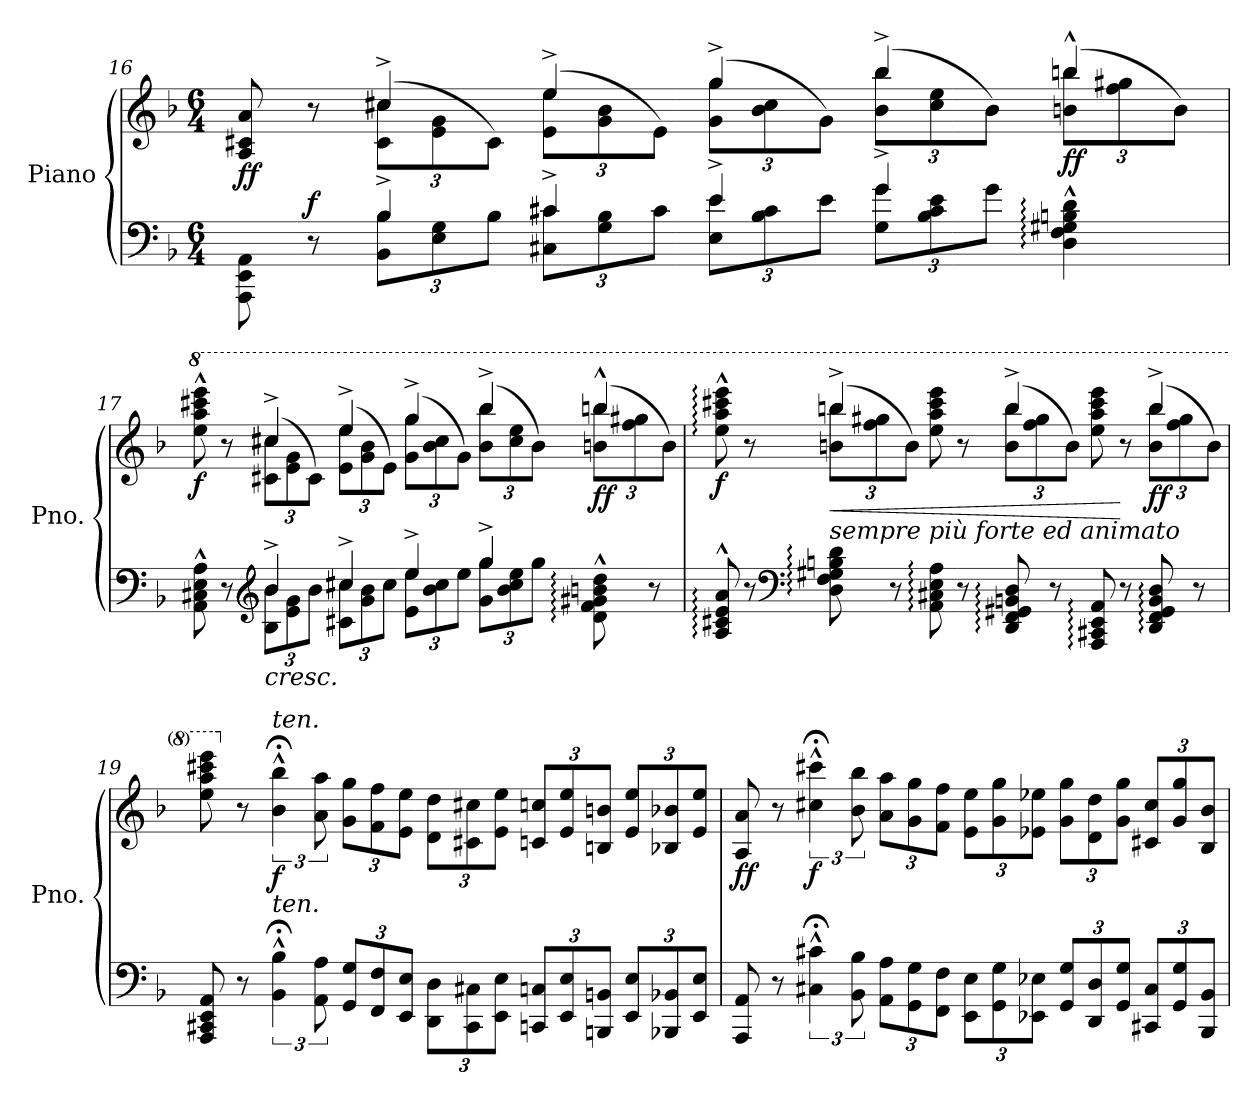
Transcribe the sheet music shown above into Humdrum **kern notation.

**kern	**kern	**dynam
*part1	*part1	*part1
*staff2	*staff1	*staff1/2
*I"Piano	*	*
*I'Pno.	*	*
*clefF4	*clefG2	*
*k[b-]	*k[b-]	*
*M6/4	*M6/4	*
*MM150	*MM150	*
=16	=16	=16
*^	*^	*
!	!	!	!	!LO:DY:b
8AAA\ 8EE\ 8AA\	4ryy	8A/ 8c#X/ 8a/	4ryy	ff
!	!	!	!	!LO:DY:a=2
8r	.	8r	.	f
*	*Xbrackettup	*	*Xbrackettup	*
*	*	*MM160	*	*
4B-^/	12BB-\ 12B-\L	(>4cc#X^/	12c#\ 12cc#\L	.
.	12E\ 12G\	.	12e\ 12g\	.
.	12B-\J	.	12c#\J)	.
4c#X^/	12C#X\ 12c#\L	(>4ee^/	12e\ 12ee\L	.
.	12G\ 12B-\	.	12g\ 12b-\	.
.	12c#\J	.	12e\J)	.
4e^/	12E\ 12e\L	(>4gg^/	12g\ 12gg\L	.
.	12B-\ 12c#\	.	12b-\ 12cc#\	.
.	12e\J	.	12g\J)	.
4g^/	12G\ 12g\L	(>4bb-^/	12b-\ 12bb-\L	.
.	12B-\ 12c#\ 12e\	.	12cc#\ 12ee\	.
.	12g\J	.	12b-\J)	.
!	!	!	!	!LO:DY:b
4D\:^^ 4F\:^^ 4G#X\:^^ 4Bn\:^^ 4d\:^^	4ryy	(>4bbn^^/	12bn\ 12bb\L	ff
.	.	.	12ff\ 12gg#X\	.
.	.	.	12b\J)	.
!!LO:LB:g=z	!!
=17	=17	=17	=17	=17
*	*	*8va	*	*
!	!	!	!	!LO:DY:b
8AA\^^ 8C#X\^^ 8E\^^ 8A\^^	4ryy	8eee\^^ 8aaa\^^ 8cccc#X\^^ 8eeee\^^	4ryy	f
8r	.	8r	.	.
*clefG2	*	*	*	*
!	!	!	!	!LO:HP:b=2
4b-^/	12B-\ 12b-\L	(>4ccc#X^/	12cc#X\ 12ccc#\L	<
.	12e\ 12g\	.	12ee\ 12gg\	.
.	12b-\J	.	12cc#\J)	.
4cc#X^/	12c#X\ 12cc#\L	(>4eee^/	12ee\ 12eee\L	.
.	12g\ 12b-\	.	12gg\ 12bb-\	.
.	12cc#\J	.	12ee\J)	.
4ee^/	12e\ 12ee\L	(>4ggg^/	12gg\ 12ggg\L	.
.	12b-\ 12cc#\	.	12bb-\ 12ccc#\	.
.	12ee\J	.	12gg\J)	.
4gg^/	12g\ 12gg\L	(>4bbb-^/	12bb-\ 12bbb-\L	.
.	12b-\ 12cc#\ 12ee\	.	12ccc#\ 12eee\	.
.	12gg\J	.	12bb-\J)	.
!	!	!	!	!LO:DY:b
8d\:^^ 8f\:^^ 8g#X\:^^ 8bn\:^^ 8dd\:^^	4ryy	(>4bbbn^^/	12bbn\ 12bbb\L	ff
.	.	.	12fff\ 12ggg#X\	.
8r	.	.	.	.
.	.	.	12bb\J)	.
*v	*v	*	*	*
=18	=18	=18	=18
*	*MM170	*	*
!	!	!	!LO:DY:b
8A/:^^ 8c#X/:^^ 8e/:^^ 8a/:^^	8eee\:^^ 8aaa\:^^ 8cccc#X\:^^ 8eeee\:^^	4ryy	f
8r	8r	.	.
*clefF4	*	*	*
*	*MM160	*	*
!	!LO:TX:b:i:t=sempre più forte ed animato	!	!
!	!	!	!LO:HP:b
8D\: 8F\: 8G#X\: 8Bn\: 8d\:	(>4bbbn^/	12bbn\ 12bbb\L	<
.	.	12fff\ 12ggg#X\	.
8r	.	.	.
.	.	12bb\J)	.
*	*MM170	*	*
8AA\: 8C#X\: 8E\: 8A\:	8eee\ 8aaa\ 8cccc#\ 8eeee\	4ryy	.
8r	8r	.	.
*	*MM160	*	*
8DD/: 8FF/: 8GG#X/: 8BBn/: 8D/:	(>4bbb^/	12bb\ 12bbb\L	.
.	.	12fff\ 12ggg#\	.
8r	.	.	.
.	.	12bb\J)	.
*	*MM170	*	*
8AAA/: 8CC#X/: 8EE/: 8AA/:	8eee\ 8aaa\ 8cccc#\ 8eeee\	4ryy	.
8r	8r	.	[
*	*MM160	*	*
!	!	!	!LO:DY:b
8DD/: 8FF/: 8GG#/: 8BB/: 8D/:	(>4bbb^/	12bb\ 12bbb\L	ff
.	.	12fff\ 12ggg#\	.
8r	.	.	.
.	.	12bb\J)	.
*	*v	*v	*
!!LO:LB:g=z
=19	=19	=19
*	*MM130	*
8AAA/ 8CC#X/ 8EE/ 8AA/	8eee\ 8aaa\ 8cccc#X\ 8eeee\	.
*	*X8va	*
8r	8r	.
*brackettup	*brackettup	*
*	*MM80	*
!	!LO:TX:a:i:t=ten.	!
!LO:TX:a:i:t=ten.	!	!
!	!	!LO:DY:b
6BB-\;^^ 6B-\;^^	6b-\;^^ 6bb-\;^^	f
*	*MM130	*
12AA\ 12A\	12a\ 12aa\	.
*Xbrackettup	*Xbrackettup	*
12GG/ 12G/L	12g\ 12gg\L	.
12FF/ 12F/	12f\ 12ff\	.
12EE/ 12E/J	12e\ 12ee\J	.
*brackettup	*brackettup	*
12DD\ 12D\L	12d\ 12dd\L	.
12CC#\ 12C#X\	12c#X\ 12cc#X\	.
12EE\ 12E\J	12e\ 12ee\J	.
12CCn/ 12Cn/L	12cn/ 12ccn/L	.
12EE/ 12E/	12e/ 12ee/	.
12BBBn/ 12BBn/J	12Bn/ 12bn/J	.
12EE/ 12E/L	12e/ 12ee/L	.
12BBB-X/ 12BB-X/	12B-X/ 12b-X/	.
12EE/ 12E/J	12e/ 12ee/J	.
.	.	[
=20	=20	=20
!	!	!LO:DY:b
8AAA/ 8AA/	8A/ 8a/	ff
8r	8r	.
*	*MM80	*
!	!	!LO:DY:b
6C#X\;<^^ 6c#X\;<^^	6cc#X\;<^^ 6ccc#X\;<^^	f
*	*MM130	*
12BB-\ 12B-\	12b-\ 12bb-\	.
*Xbrackettup	*Xbrackettup	*
12AA\ 12A\L	12a\ 12aa\L	.
12GG\ 12G\	12g\ 12gg\	.
12FF\ 12F\J	12f\ 12ff\J	.
12EE\ 12E\L	12e\ 12ee\L	.
12GG\ 12G\	12g\ 12gg\	.
12EE-X\ 12E-X\J	12e-X\ 12ee-X\J	.
12GG/ 12G/L	12g\ 12gg\L	.
12DD/ 12D/	12d\ 12dd\	.
12GG/ 12G/J	12g\ 12gg\J	.
12CC#X/ 12C#/L	12c#X/ 12cc#/L	.
12GG/ 12G/	12g/ 12gg/	.
12BBB-/ 12BB-/J	12B-/ 12b-/J	.
=	=	=
*-	*-	*-
